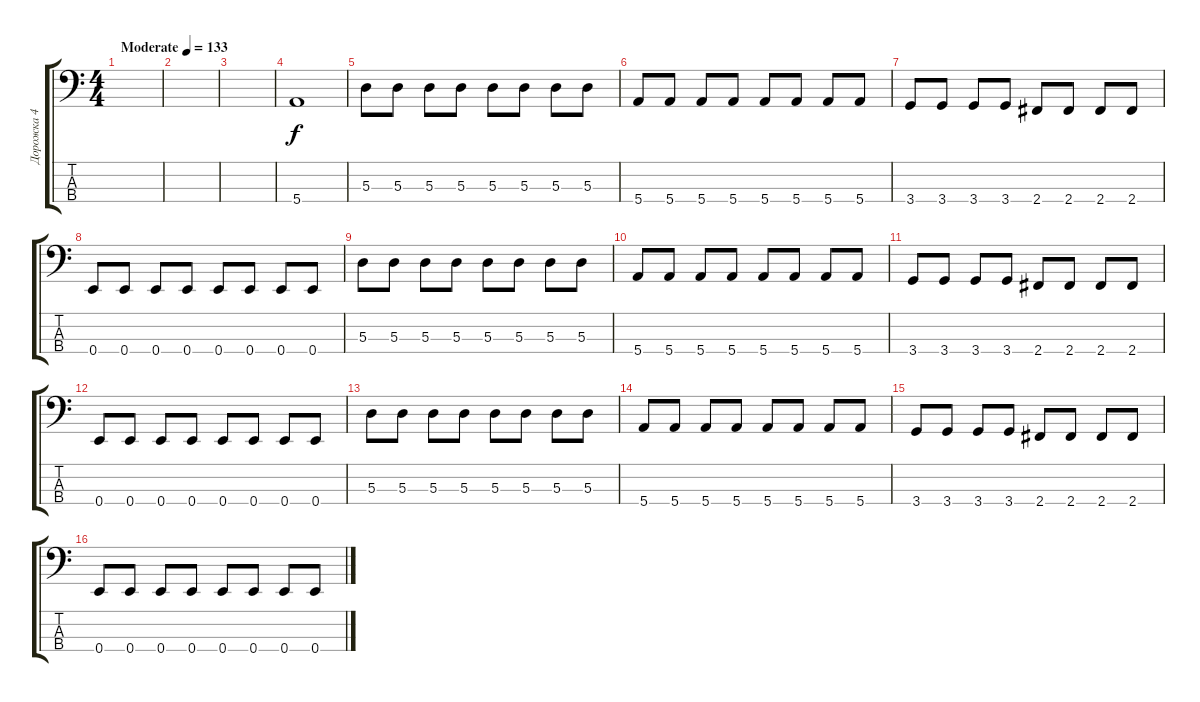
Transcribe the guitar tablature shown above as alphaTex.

\track ("Дорожка 4" "Дорожка 4") {instrument electricbassfinger}
\staff {score tabs}
\tuning (G2 D2 A1 E1) {hide}
\ts (4 4)
\tempo (133 "Moderate")
\clef f4
\ks c
|
|
|
5.4.1 |
5.3.8 5.3.8 5.3.8 5.3.8 5.3.8 5.3.8 5.3.8 5.3.8 |
5.4.8 5.4.8 5.4.8 5.4.8 5.4.8 5.4.8 5.4.8 5.4.8 |
3.4.8 3.4.8 3.4.8 3.4.8 2.4.8 2.4.8 2.4.8 2.4.8 |
0.4.8 0.4.8 0.4.8 0.4.8 0.4.8 0.4.8 0.4.8 0.4.8 |
5.3.8 5.3.8 5.3.8 5.3.8 5.3.8 5.3.8 5.3.8 5.3.8 |
5.4.8 5.4.8 5.4.8 5.4.8 5.4.8 5.4.8 5.4.8 5.4.8 |
3.4.8 3.4.8 3.4.8 3.4.8 2.4.8 2.4.8 2.4.8 2.4.8 |
0.4.8 0.4.8 0.4.8 0.4.8 0.4.8 0.4.8 0.4.8 0.4.8 |
5.3.8 5.3.8 5.3.8 5.3.8 5.3.8 5.3.8 5.3.8 5.3.8 |
5.4.8 5.4.8 5.4.8 5.4.8 5.4.8 5.4.8 5.4.8 5.4.8 |
3.4.8 3.4.8 3.4.8 3.4.8 2.4.8 2.4.8 2.4.8 2.4.8 |
0.4.8 0.4.8 0.4.8 0.4.8 0.4.8 0.4.8 0.4.8 0.4.8
